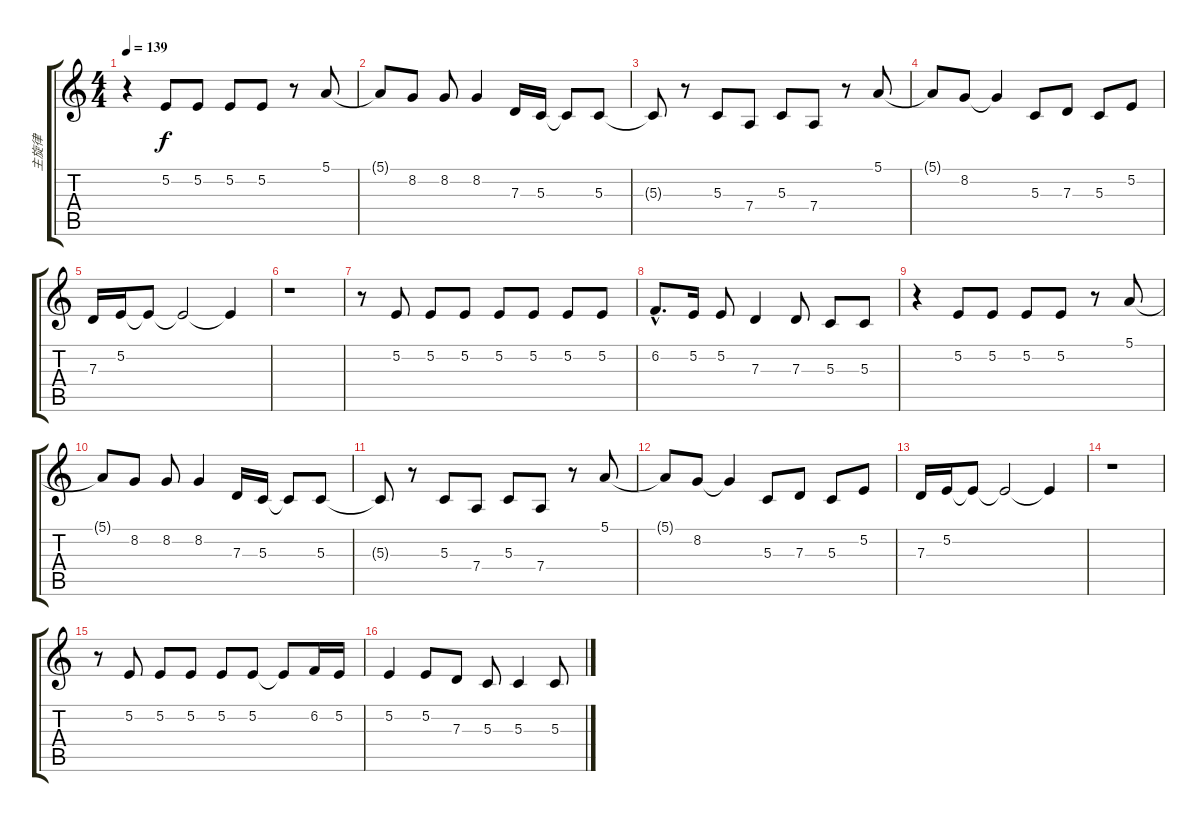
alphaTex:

\track ("主旋律" "主旋律") {instrument tenorsax}
\staff {score tabs}
\tuning (E4 B3 G3 D3 A2 E2) {hide}
\ts (4 4)
\tempo 139
\clef g2
\ks c
r.4{dy f} 5.2.8 5.2.8 5.2.8 5.2.8 r.8 5.1.8 |
5.1{t}.8 8.2.8 8.2.8 8.2.4 7.3.16 5.3.16 5.3{t}.8 5.3.8 |
5.3{t}.8 r.8 5.3.8 7.4.8 5.3.8 7.4.8 r.8 5.1.8 |
5.1{t}.8 8.2.8 8.2{t}.4 5.3.8 7.3.8 5.3.8 5.2.8 |
7.3.16 5.2.16 5.2{t}.8 5.2{t}.2 5.2{t}.4 |
r.1 |
r.8 5.2.8 5.2.8 5.2.8 5.2.8 5.2.8 5.2.8 5.2.8 |
6.2{hac}.8{d} 5.2.16 5.2.8 7.3.4 7.3.8 5.3.8 5.3.8 |
r.4 5.2.8 5.2.8 5.2.8 5.2.8 r.8 5.1.8 |
5.1{t}.8 8.2.8 8.2.8 8.2.4 7.3.16 5.3.16 5.3{t}.8 5.3.8 |
5.3{t}.8 r.8 5.3.8 7.4.8 5.3.8 7.4.8 r.8 5.1.8 |
5.1{t}.8 8.2.8 8.2{t}.4 5.3.8 7.3.8 5.3.8 5.2.8 |
7.3.16 5.2.16 5.2{t}.8 5.2{t}.2 5.2{t}.4 |
r.1 |
r.8 5.2.8 5.2.8 5.2.8 5.2.8 5.2.8 5.2{t}.8 6.2.16 5.2.16 |
5.2.4 5.2.8 7.3.8 5.3.8 5.3.4 5.3.8
